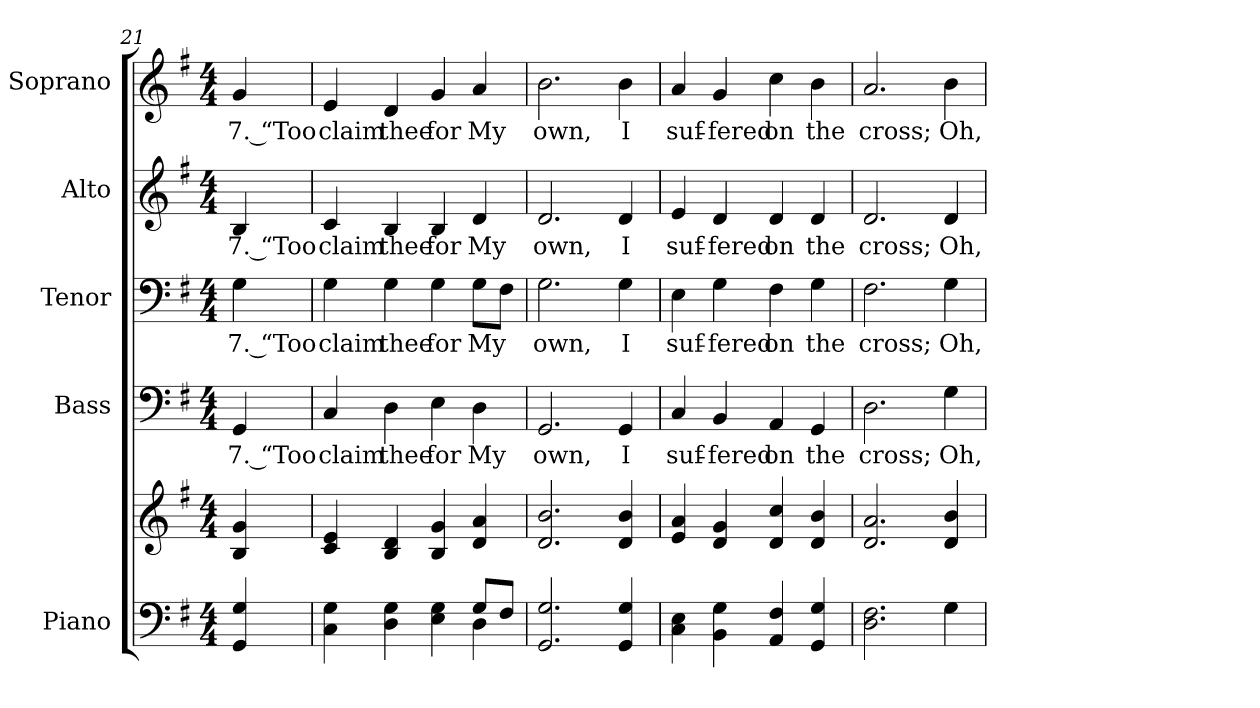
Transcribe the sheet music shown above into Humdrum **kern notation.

**kern	**kern	**kern	**text	**kern	**text	**kern	**text	**kern	**text
*part5	*part5	*part4	*part4	*part3	*part3	*part2	*part2	*part1	*part1
*staff6	*staff5	*staff4	*staff4	*staff3	*staff3	*staff2	*staff2	*staff1	*staff1
*I"Piano	*	*I"Bass	*	*I"Tenor	*	*I"Alto	*	*I"Soprano	*
*I'Pno.	*	*I'B.	*	*I'T.	*	*I'A.	*	*I'S.	*
*clefF4	*clefG2	*clefF4	*	*clefF4	*	*clefG2	*	*clefG2	*
*k[f#]	*k[f#]	*k[f#]	*	*k[f#]	*	*k[f#]	*	*k[f#]	*
*G:	*G:	*G:	*	*G:	*	*G:	*	*G:	*
*M4/4	*M4/4	*M4/4	*	*M4/4	*	*M4/4	*	*M4/4	*
=21	=21	=21	=21	=21	=21	=21	=21	=21	=21
!	!	!	!LO:LY:b:color=#000000	!	!	!	!	!	!
!	!	!	!	!	!LO:LY:b:color=#000000	!	!	!	!
!	!	!	!	!	!	!	!LO:LY:b:color=#000000	!	!
!	!	!	!	!	!	!	!	!	!LO:LY:b:color=#000000
4GGi/ 4Gi	4Bi/ 4gi	4GGi/	7. “Too	4Gi\	7. “Too	4Bi/	7. “Too	4gi/	7. “Too
!!LO:PB:g=z
=22	=22	=22	=22	=22	=22	=22	=22	=22	=22
*^	*	*	*	*	*	*	*	*	*
!	!	!	!	!LO:LY:b:color=#000000	!	!	!	!	!	!
!	!	!	!	!	!	!LO:LY:b:color=#000000	!	!	!	!
!	!	!	!	!	!	!	!	!LO:LY:b:color=#000000	!	!
!	!	!	!	!	!	!	!	!	!	!LO:LY:b:color=#000000
4Ci\ 4Gi	2ryy	4ci/ 4ei	4Ci/	claim	4Gi\	claim	4ci/	claim	4ei/	claim
!	!	!	!	!LO:LY:b:color=#000000	!	!	!	!	!	!
!	!	!	!	!	!	!LO:LY:b:color=#000000	!	!	!	!
!	!	!	!	!	!	!	!	!LO:LY:b:color=#000000	!	!
!	!	!	!	!	!	!	!	!	!	!LO:LY:b:color=#000000
4Di\ 4Gi	.	4Bi/ 4di	4Di\	thee	4Gi\	thee	4Bi/	thee	4di/	thee
!	!	!	!	!LO:LY:b:color=#000000	!	!	!	!	!	!
!	!	!	!	!	!	!LO:LY:b:color=#000000	!	!	!	!
!	!	!	!	!	!	!	!	!LO:LY:b:color=#000000	!	!
!	!	!	!	!	!	!	!	!	!	!LO:LY:b:color=#000000
4Ei\ 4Gi	4ryy	4Bi/ 4gi	4Ei\	for	4Gi\	for	4Bi/	for	4gi/	for
!	!	!	!	!LO:LY:b:color=#000000	!	!	!	!	!	!
!	!	!	!	!	!	!LO:LY:b:color=#000000	!	!	!	!
!	!	!	!	!	!	!	!	!LO:LY:b:color=#000000	!	!
!	!	!	!	!	!	!	!	!	!	!LO:LY:b:color=#000000
8Gi/L	4Di\	4di/ 4ai	4Di\	My	8Gi\L	My	4di/	My	4ai/	My
8F#i/J	.	.	.	.	8F#i\J	.	.	.	.	.
*v	*v	*	*	*	*	*	*	*	*	*
=23	=23	=23	=23	=23	=23	=23	=23	=23	=23
!	!	!	!LO:LY:b:color=#000000	!	!	!	!	!	!
!	!	!	!	!	!LO:LY:b:color=#000000	!	!	!	!
!	!	!	!	!	!	!	!LO:LY:b:color=#000000	!	!
!	!	!	!	!	!	!	!	!	!LO:LY:b:color=#000000
2.GGi/ 2.Gi	2.di/ 2.bi	2.GGi/	own,	2.Gi\	own,	2.di/	own,	2.bi\	own,
!	!	!	!LO:LY:b:color=#000000	!	!	!	!	!	!
!	!	!	!	!	!LO:LY:b:color=#000000	!	!	!	!
!	!	!	!	!	!	!	!LO:LY:b:color=#000000	!	!
!	!	!	!	!	!	!	!	!	!LO:LY:b:color=#000000
4GGi/ 4Gi	4di/ 4bi	4GGi/	I	4Gi\	I	4di/	I	4bi\	I
=24	=24	=24	=24	=24	=24	=24	=24	=24	=24
!	!	!	!LO:LY:b:color=#000000	!	!	!	!	!	!
!	!	!	!	!	!LO:LY:b:color=#000000	!	!	!	!
!	!	!	!	!	!	!	!LO:LY:b:color=#000000	!	!
!	!	!	!	!	!	!	!	!	!LO:LY:b:color=#000000
4Ci\ 4Ei	4ei/ 4ai	4Ci/	suf-	4Ei\	suf-	4ei/	suf-	4ai/	suf-
!	!	!	!LO:LY:b:color=#000000	!	!	!	!	!	!
!	!	!	!	!	!LO:LY:b:color=#000000	!	!	!	!
!	!	!	!	!	!	!	!LO:LY:b:color=#000000	!	!
!	!	!	!	!	!	!	!	!	!LO:LY:b:color=#000000
4BBi\ 4Gi	4di/ 4gi	4BBi/	-fered	4Gi\	-fered	4di/	-fered	4gi/	-fered
!	!	!	!LO:LY:b:color=#000000	!	!	!	!	!	!
!	!	!	!	!	!LO:LY:b:color=#000000	!	!	!	!
!	!	!	!	!	!	!	!LO:LY:b:color=#000000	!	!
!	!	!	!	!	!	!	!	!	!LO:LY:b:color=#000000
4AAi/ 4F#i	4di/ 4cci	4AAi/	on	4F#i\	on	4di/	on	4cci\	on
!	!	!	!LO:LY:b:color=#000000	!	!	!	!	!	!
!	!	!	!	!	!LO:LY:b:color=#000000	!	!	!	!
!	!	!	!	!	!	!	!LO:LY:b:color=#000000	!	!
!	!	!	!	!	!	!	!	!	!LO:LY:b:color=#000000
4GGi/ 4Gi	4di/ 4bi	4GGi/	the	4Gi\	the	4di/	the	4bi\	the
!!LO:PB:g=z
=25	=25	=25	=25	=25	=25	=25	=25	=25	=25
!	!	!	!LO:LY:b:color=#000000	!	!	!	!	!	!
!	!	!	!	!	!LO:LY:b:color=#000000	!	!	!	!
!	!	!	!	!	!	!	!LO:LY:b:color=#000000	!	!
!	!	!	!	!	!	!	!	!	!LO:LY:b:color=#000000
2.Di\ 2.F#i	2.di/ 2.ai	2.Di\	cross;	2.F#i\	cross;	2.di/	cross;	2.ai/	cross;
!	!	!	!LO:LY:b:color=#000000	!	!	!	!	!	!
!	!	!	!	!	!LO:LY:b:color=#000000	!	!	!	!
!	!	!	!	!	!	!	!LO:LY:b:color=#000000	!	!
!	!	!	!	!	!	!	!	!	!LO:LY:b:color=#000000
4Gi\	4di/ 4bi	4Gi\	Oh,	4Gi\	Oh,	4di/	Oh,	4bi\	Oh,
=	=	=	=	=	=	=	=	=	=
*-	*-	*-	*-	*-	*-	*-	*-	*-	*-
